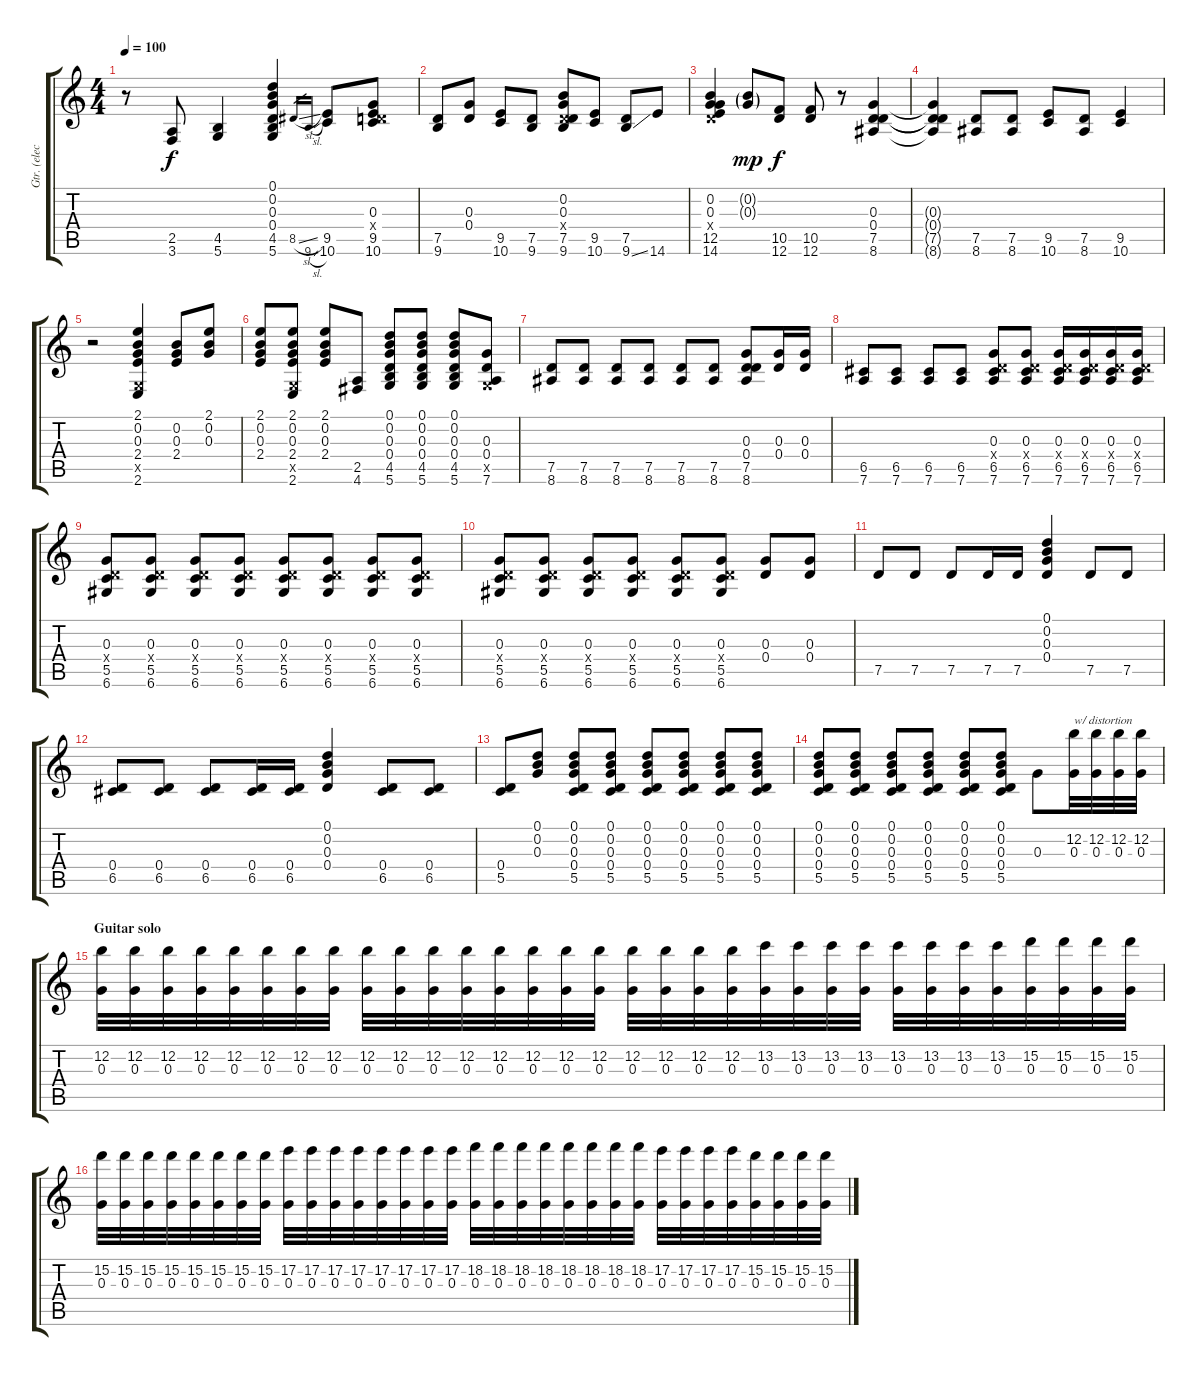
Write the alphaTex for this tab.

\track ("Gtr. (electric)" "Gtr. (elec") {instrument electricguitarclean}
\staff {score tabs}
\tuning (D4 B3 G3 D3 G2 D2) {hide}
\ts (4 4)
\tempo 100
\clef g2
\ks c
r.8{dy f} (2.5 3.6).8 (4.5 5.6).4 (0.1 0.2 0.3 0.4 4.5 5.6).4 8.5{sl}.16{gr} 9.6{sl}.16{gr} (9.5 10.6).8 (0.3 0.4{x} 9.5 10.6).8 |
(7.5 9.6).8 (0.3 0.4).8 (9.5 10.6).8 (7.5 9.6).8 (0.2 0.3 0.4{x} 7.5 9.6).8 (9.5 10.6).8 (7.5 9.6{ss}).8 14.6.8 |
(0.2 0.3 0.4{x} 12.5 14.6).4 (0.2{g} 0.3{g}).8{dy mp} (10.5 12.6).8{dy f} (10.5 12.6).8 r.8 (0.3 0.4 7.5 8.6).4 |
(0.3{t} 0.4{t} 7.5{t} 8.6{t}).4 (7.5 8.6).8 (7.5 8.6).8 (9.5 10.6).8 (7.5 8.6).8 (9.5 10.6).4 |
r.2 (2.1 0.2 0.3 2.4 0.5{x} 2.6).4 (0.2 0.3 2.4).8 (2.1 0.2 0.3).8 |
(2.1 0.2 0.3 2.4).8 (2.1 0.2 0.3 2.4 0.5{x} 2.6).8 (2.1 0.2 0.3 2.4).8 (2.5 4.6).8 (0.1 0.2 0.3 0.4 4.5 5.6).8 (0.1 0.2 0.3 0.4 4.5 5.6).8 (0.1 0.2 0.3 0.4 4.5 5.6).8 (0.3 0.4 0.5{x} 7.6).8 |
(7.5 8.6).8 (7.5 8.6).8 (7.5 8.6).8 (7.5 8.6).8 (7.5 8.6).8 (7.5 8.6).8 (0.3 0.4 7.5 8.6).8 (0.3 0.4).16 (0.3 0.4).16 |
(6.5 7.6).8 (6.5 7.6).8 (6.5 7.6).8 (6.5 7.6).8 (0.3 0.4{x} 6.5 7.6).8 (0.3 0.4{x} 6.5 7.6).8 (0.3 0.4{x} 6.5 7.6).16 (0.3 0.4{x} 6.5 7.6).16 (0.3 0.4{x} 6.5 7.6).16 (0.3 0.4{x} 6.5 7.6).16 |
(0.3 0.4{x} 5.5 6.6).8 (0.3 0.4{x} 5.5 6.6).8 (0.3 0.4{x} 5.5 6.6).8 (0.3 0.4{x} 5.5 6.6).8 (0.3 0.4{x} 5.5 6.6).8 (0.3 0.4{x} 5.5 6.6).8 (0.3 0.4{x} 5.5 6.6).8 (0.3 0.4{x} 5.5 6.6).8 |
(0.3 0.4{x} 5.5 6.6).8 (0.3 0.4{x} 5.5 6.6).8 (0.3 0.4{x} 5.5 6.6).8 (0.3 0.4{x} 5.5 6.6).8 (0.3 0.4{x} 5.5 6.6).8 (0.3 0.4{x} 5.5 6.6).8 (0.3 0.4).8 (0.3 0.4).8 |
7.5.8 7.5.8 7.5.8 7.5.16 7.5.16 (0.1 0.2 0.3 0.4).4 7.5.8 7.5.8 |
(0.4 6.5).8 (0.4 6.5).8 (0.4 6.5).8 (0.4 6.5).16 (0.4 6.5).16 (0.1 0.2 0.3 0.4).4 (0.4 6.5).8 (0.4 6.5).8 |
(0.4 5.5).8 (0.1 0.2 0.3).8 (0.1 0.2 0.3 0.4 5.5).8 (0.1 0.2 0.3 0.4 5.5).8 (0.1 0.2 0.3 0.4 5.5).8 (0.1 0.2 0.3 0.4 5.5).8 (0.1 0.2 0.3 0.4 5.5).8 (0.1 0.2 0.3 0.4 5.5).8 |
(0.1 0.2 0.3 0.4 5.5).8 (0.1 0.2 0.3 0.4 5.5).8 (0.1 0.2 0.3 0.4 5.5).8 (0.1 0.2 0.3 0.4 5.5).8 (0.1 0.2 0.3 0.4 5.5).8 (0.1 0.2 0.3 0.4 5.5).8 0.3.8 (12.2 0.3).32{txt "w/ distortion" instrument overdrivenguitar} (12.2 0.3).32 (12.2 0.3).32 (12.2 0.3).32 |
\section ("" "Guitar solo")
(12.2 0.3).32 (12.2 0.3).32 (12.2 0.3).32 (12.2 0.3).32 (12.2 0.3).32 (12.2 0.3).32 (12.2 0.3).32 (12.2 0.3).32 (12.2 0.3).32 (12.2 0.3).32 (12.2 0.3).32 (12.2 0.3).32 (12.2 0.3).32 (12.2 0.3).32 (12.2 0.3).32 (12.2 0.3).32 (12.2 0.3).32 (12.2 0.3).32 (12.2 0.3).32 (12.2 0.3).32 (13.2 0.3).32 (13.2 0.3).32 (13.2 0.3).32 (13.2 0.3).32 (13.2 0.3).32 (13.2 0.3).32 (13.2 0.3).32 (13.2 0.3).32 (15.2 0.3).32 (15.2 0.3).32 (15.2 0.3).32 (15.2 0.3).32 |
(15.2 0.3).32 (15.2 0.3).32 (15.2 0.3).32 (15.2 0.3).32 (15.2 0.3).32 (15.2 0.3).32 (15.2 0.3).32 (15.2 0.3).32 (17.2 0.3).32 (17.2 0.3).32 (17.2 0.3).32 (17.2 0.3).32 (17.2 0.3).32 (17.2 0.3).32 (17.2 0.3).32 (17.2 0.3).32 (18.2 0.3).32 (18.2 0.3).32 (18.2 0.3).32 (18.2 0.3).32 (18.2 0.3).32 (18.2 0.3).32 (18.2 0.3).32 (18.2 0.3).32 (17.2 0.3).32 (17.2 0.3).32 (17.2 0.3).32 (17.2 0.3).32 (15.2 0.3).32 (15.2 0.3).32 (15.2 0.3).32 (15.2 0.3).32
